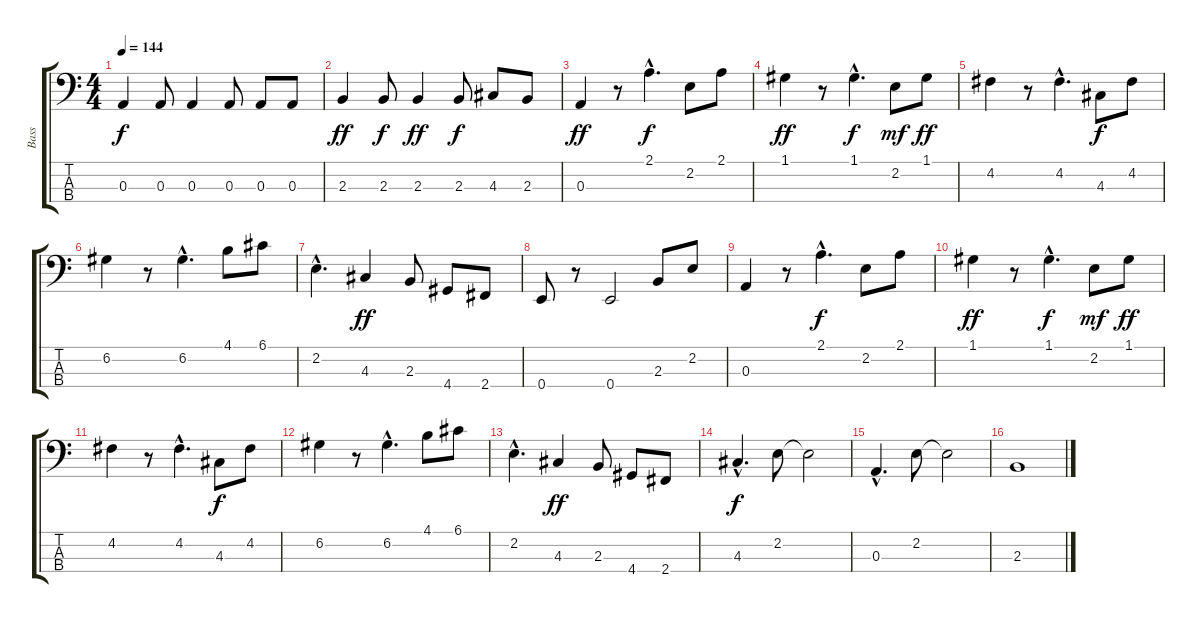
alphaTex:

\track ("Bass" "Bass") {instrument electricbassfinger}
\staff {score tabs}
\tuning (G2 D2 A1 E1) {hide}
\ts (4 4)
\tempo 144
\clef f4
\ks c
0.3.4{dy f} 0.3.8 0.3.4 0.3.8 0.3.8 0.3.8 |
2.3.4{dy ff} 2.3.8{dy f} 2.3.4{dy ff} 2.3.8{dy f} 4.3.8 2.3.8 |
0.3.4{dy ff} r.8 2.1{hac}.4{d dy f} 2.2.8 2.1.8 |
1.1.4{dy ff} r.8 1.1{hac}.4{d dy f} 2.2.8{dy mf} 1.1.8{dy ff} |
4.2.4 r.8 4.2{hac}.4{d} 4.3.8{dy f} 4.2.8 |
6.2.4 r.8 6.2{hac}.4{d} 4.1.8 6.1.8 |
2.2{hac}.4{d} 4.3.4{dy ff} 2.3.8 4.4.8 2.4.8 |
0.4.8 r.8 0.4.2 2.3.8 2.2.8 |
0.3.4 r.8 2.1{hac}.4{d dy f} 2.2.8 2.1.8 |
1.1.4{dy ff} r.8 1.1{hac}.4{d dy f} 2.2.8{dy mf} 1.1.8{dy ff} |
4.2.4 r.8 4.2{hac}.4{d} 4.3.8{dy f} 4.2.8 |
6.2.4 r.8 6.2{hac}.4{d} 4.1.8 6.1.8 |
2.2{hac}.4{d} 4.3.4{dy ff} 2.3.8 4.4.8 2.4.8 |
4.3{hac}.4{d dy f} 2.2.8 2.2{t}.2 |
0.3{hac}.4{d} 2.2.8 2.2{t}.2 |
2.3.1
